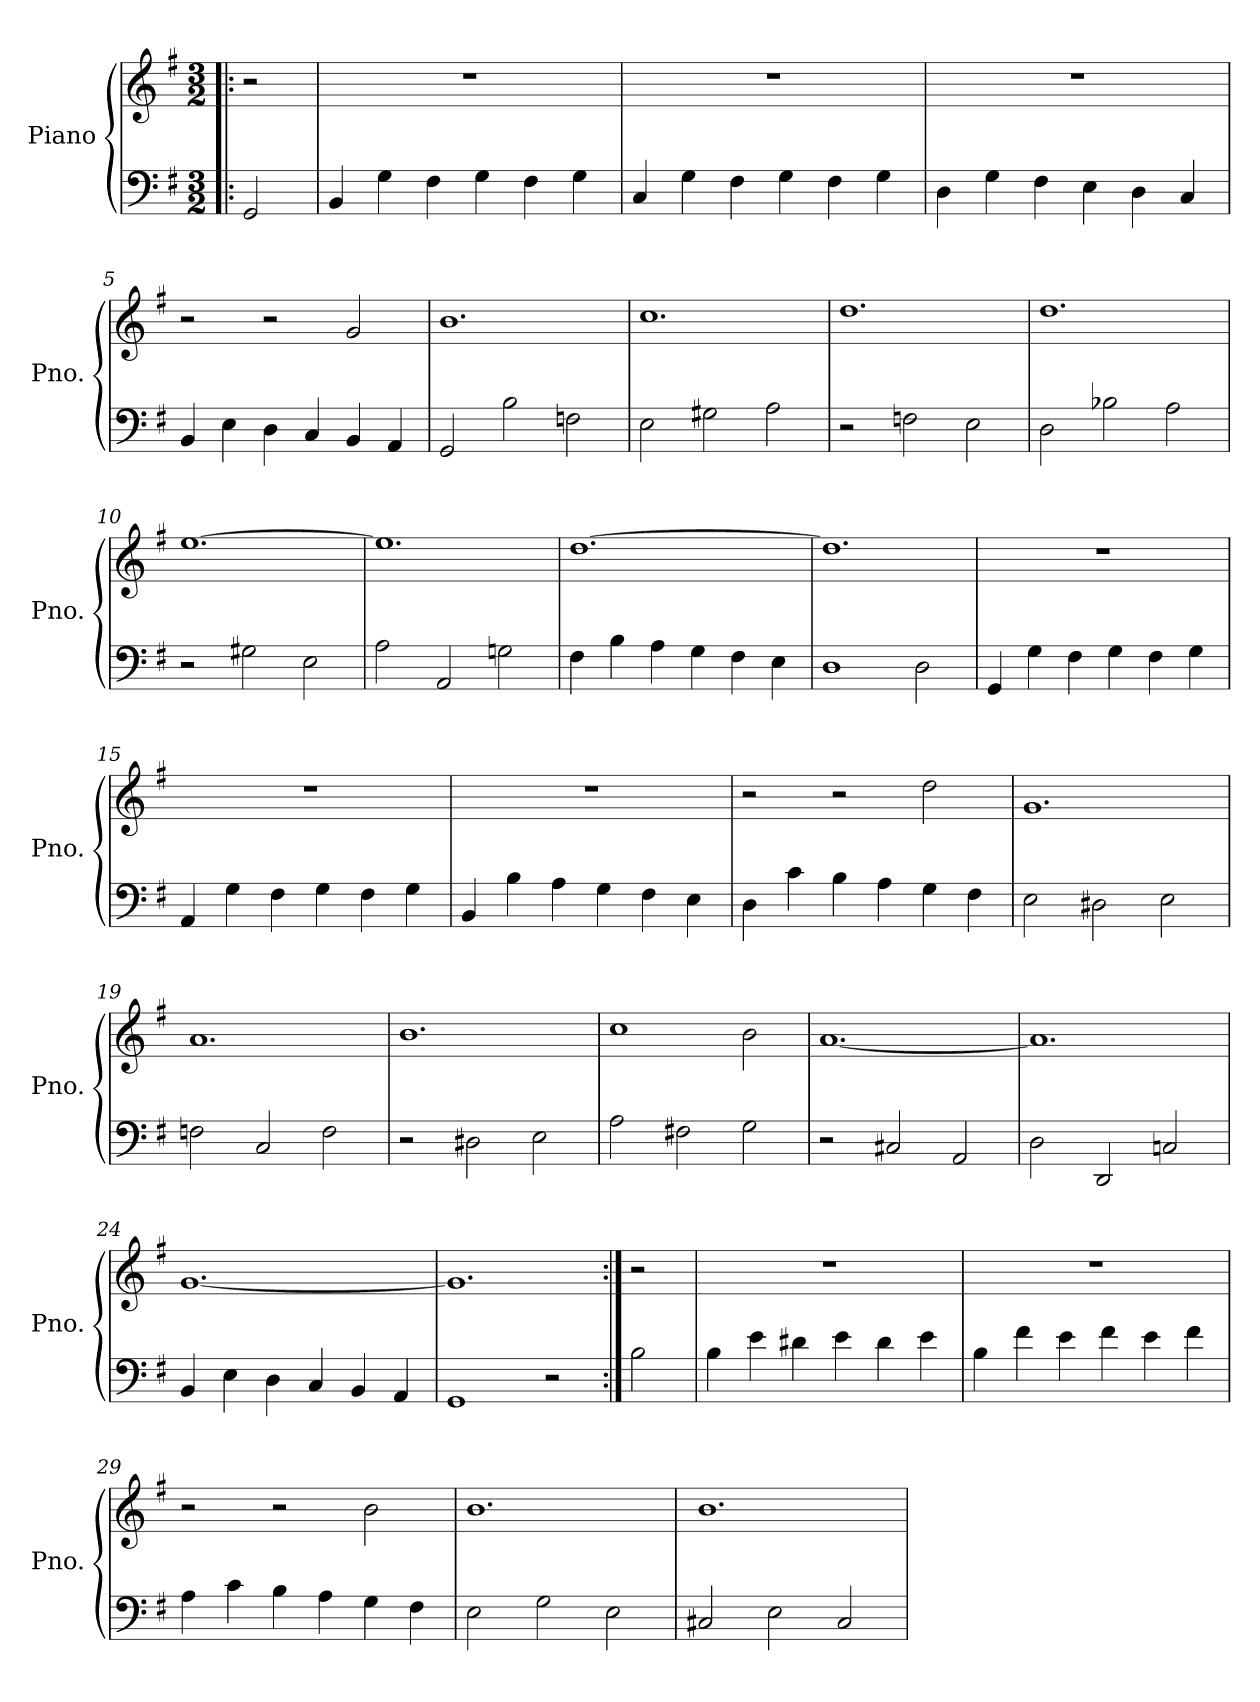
**kern	**kern
*part1	*part1
*staff2	*staff1
*I"Piano	*
*I'Pno.	*
*clefF4	*clefG2
*k[f#]	*k[f#]
*M3/2	*M3/2
=1!|:	=1!|:
2GG/	2r
=2	=2
4BB/	1.r
4G\	.
4F#\	.
4G\	.
4F#\	.
4G\	.
=3	=3
4C/	1.r
4G\	.
4F#\	.
4G\	.
4F#\	.
4G\	.
=4	=4
4D\	1.r
4G\	.
4F#\	.
4E\	.
4D\	.
4C/	.
=5	=5
4BB/	2r
4E\	.
4D\	2r
4C/	.
4BB/	2g/
4AA/	.
=6	=6
2GG/	1.b
2B\	.
2Fn\	.
=7	=7
2E\	1.cc
2G#X\	.
2A\	.
=8	=8
2r	1.dd
2Fn\	.
2E\	.
!!LO:LB:g=z
=9	=9
2D\	1.dd
2B-X\	.
2A\	.
=10	=10
2r	[1.ee
2G#X\	.
2E\	.
=11	=11
2A\	1.ee]
2AA/	.
2Gn\	.
=12	=12
4F#\	[1.dd
4B\	.
4A\	.
4G\	.
4F#\	.
4E\	.
=13	=13
1D	1.dd]
2D\	.
=14	=14
4GG/	1.r
4G\	.
4F#\	.
4G\	.
4F#\	.
4G\	.
=15	=15
4AA/	1.r
4G\	.
4F#\	.
4G\	.
4F#\	.
4G\	.
=16	=16
4BB/	1.r
4B\	.
4A\	.
4G\	.
4F#\	.
4E\	.
!!LO:LB:g=z
=17	=17
4D\	2r
4c\	.
4B\	2r
4A\	.
4G\	2dd\
4F#\	.
=18	=18
2E\	1.g
2D#X\	.
2E\	.
=19	=19
2Fn\	1.a
2C/	.
2F\	.
=20	=20
2r	1.b
2D#X\	.
2E\	.
=21	=21
2A\	1cc
2F#X\	.
2G\	2b\
=22	=22
2r	[1.a
2C#X/	.
2AA/	.
=23	=23
2D\	1.a]
2DD/	.
2Cn/	.
=24	=24
4BB/	[1.g
4E\	.
4D\	.
4C/	.
4BB/	.
4AA/	.
=25	=25
1GG	1.g]
2r	.
!!LO:LB:g=z
=26:|!	=26:|!
2B\	2r
=27	=27
4B\	1.r
4e\	.
4d#X\	.
4e\	.
4d#\	.
4e\	.
=28	=28
4B\	1.r
4f#\	.
4e\	.
4f#\	.
4e\	.
4f#\	.
=29	=29
4A\	2r
4c\	.
4B\	2r
4A\	.
4G\	2b\
4F#\	.
=30	=30
2E\	1.b
2G\	.
2E\	.
=31	=31
2C#X/	1.b
2E\	.
2C#/	.
=	=
*-	*-
